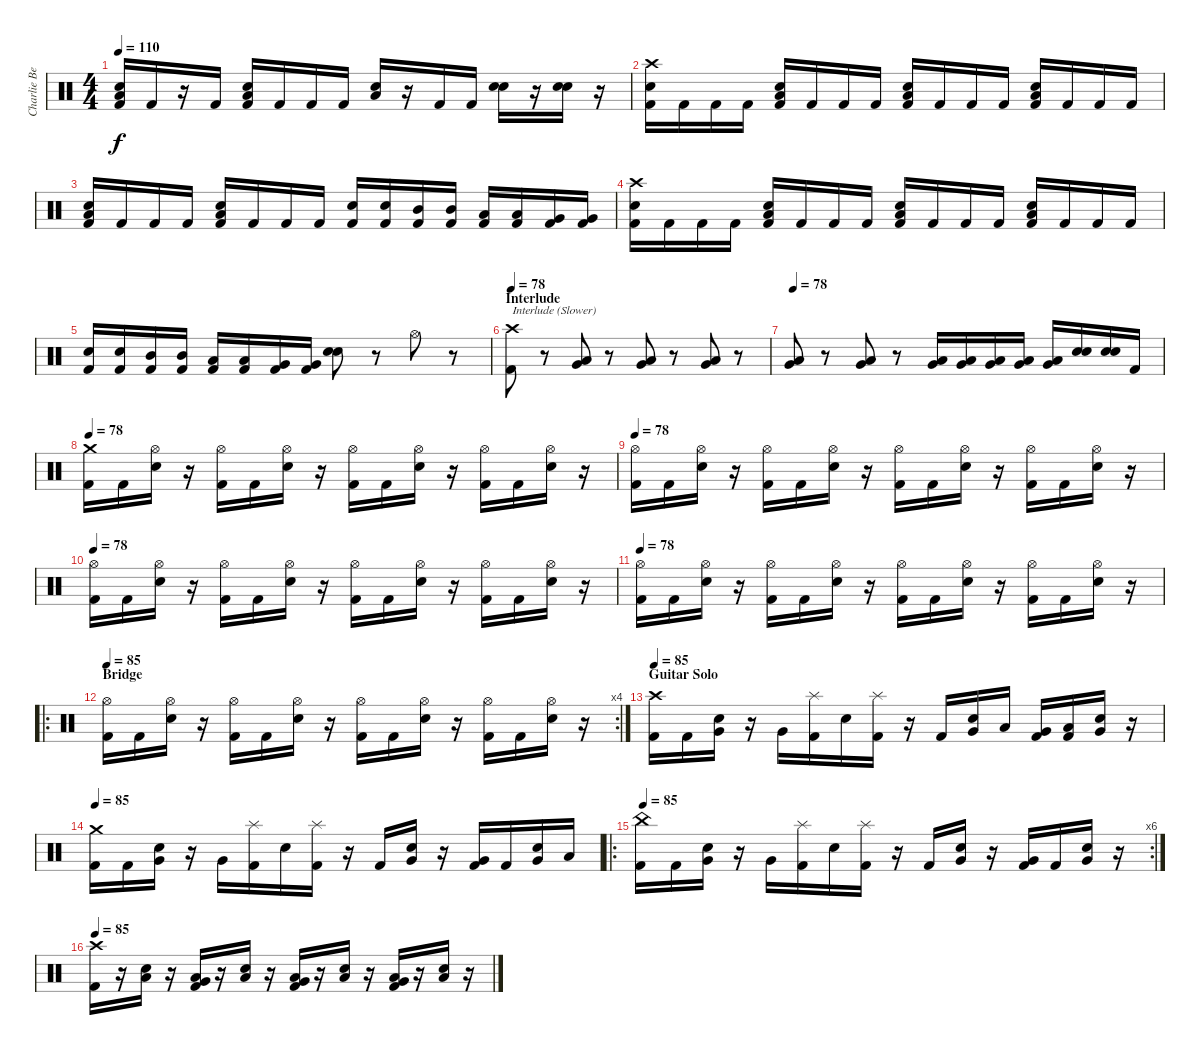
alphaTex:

\track ("Charlie Benante" "Charlie Be") {instrument percussion}
\staff {score}
\articulation defaults
\ts (4 4)
\tempo 110
\clef neutral
\ks c
("Low Floor Tom (hit)" "Electric Snare (hit)" "Kick (hit) 2").16{dy f} "Kick (hit) 2".16 r.16 "Kick (hit) 2".16 ("Low Floor Tom (hit)" "Electric Snare (hit)" "Kick (hit) 2").16 "Kick (hit) 2".16 "Kick (hit) 2".16 "Kick (hit) 2".16 ("Low Floor Tom (hit)" "Electric Snare (hit)").16 r.16 "Kick (hit) 2".16 "Kick (hit) 2".16 ("Snare (hit) 2" "Electric Snare (hit)").16 r.16 ("Snare (hit) 2" "Electric Snare (hit)").16 r.16 |
("Crash high (hit)" "Electric Snare (hit)" "Kick (hit) 2").16 "Kick (hit) 2".16 "Kick (hit) 2".16 "Kick (hit) 2".16 ("Low Floor Tom (hit)" "Electric Snare (hit)" "Kick (hit) 2").16 "Kick (hit) 2".16 "Kick (hit) 2".16 "Kick (hit) 2".16 ("Low Floor Tom (hit)" "Electric Snare (hit)" "Kick (hit) 2").16 "Kick (hit) 2".16 "Kick (hit) 2".16 "Kick (hit) 2".16 ("Low Floor Tom (hit)" "Electric Snare (hit)" "Kick (hit) 2").16 "Kick (hit) 2".16 "Kick (hit) 2".16 "Kick (hit) 2".16 |
("Low Floor Tom (hit)" "Electric Snare (hit)" "Kick (hit) 2").16 "Kick (hit) 2".16 "Kick (hit) 2".16 "Kick (hit) 2".16 ("Low Floor Tom (hit)" "Electric Snare (hit)" "Kick (hit) 2").16 "Kick (hit) 2".16 "Kick (hit) 2".16 "Kick (hit) 2".16 ("Electric Snare (hit)" "Kick (hit) 2").16 ("Electric Snare (hit)" "Kick (hit) 2").16 ("Mid Tom (hit)" "Kick (hit) 2").16 ("Mid Tom (hit)" "Kick (hit) 2").16 ("Low Tom (hit)" "Kick (hit) 2").16 ("Low Tom (hit)" "Kick (hit) 2").16 ("Very Low Tom (hit)" "Kick (hit) 2").16 ("Very Low Tom (hit)" "Kick (hit) 2").16 |
("Crash high (hit)" "Electric Snare (hit)" "Kick (hit) 2").16 "Kick (hit) 2".16 "Kick (hit) 2".16 "Kick (hit) 2".16 ("Low Floor Tom (hit)" "Electric Snare (hit)" "Kick (hit) 2").16 "Kick (hit) 2".16 "Kick (hit) 2".16 "Kick (hit) 2".16 ("Low Floor Tom (hit)" "Electric Snare (hit)" "Kick (hit) 2").16 "Kick (hit) 2".16 "Kick (hit) 2".16 "Kick (hit) 2".16 ("Low Floor Tom (hit)" "Electric Snare (hit)" "Kick (hit) 2").16 "Kick (hit) 2".16 "Kick (hit) 2".16 "Kick (hit) 2".16 |
("Electric Snare (hit)" "Kick (hit) 2").16 ("Electric Snare (hit)" "Kick (hit) 2").16 ("Mid Tom (hit)" "Kick (hit) 2").16 ("Mid Tom (hit)" "Kick (hit) 2").16 ("Low Tom (hit)" "Kick (hit) 2").16 ("Low Tom (hit)" "Kick (hit) 2").16 ("Very Low Tom (hit)" "Kick (hit) 2").16 ("Very Low Tom (hit)" "Kick (hit) 2").16 ("Snare (hit) 2" "Electric Snare (hit)").8 r.8 "Hi-Hat (open)".8 r.8 |
\section ("" "Interlude")
\tempo 78
("Crash high (hit)" "Kick (hit) 2").8{txt "Interlude (Slower)"} r.8 ("Very Low Tom (hit)" "Low Floor Tom (hit)").8 r.8 ("Very Low Tom (hit)" "Low Floor Tom (hit)").8 r.8 ("Very Low Tom (hit)" "Low Floor Tom (hit)").8 r.8 |
\tempo 78
("Very Low Tom (hit)" "Low Floor Tom (hit)").8 r.8 ("Very Low Tom (hit)" "Low Floor Tom (hit)").8 r.8 ("Very Low Tom (hit)" "Low Floor Tom (hit)").16 ("Very Low Tom (hit)" "Low Floor Tom (hit)").16 ("Very Low Tom (hit)" "Low Floor Tom (hit)").16 ("Very Low Tom (hit)" "Low Floor Tom (hit)").16 ("Very Low Tom (hit)" "Low Floor Tom (hit)").16 ("Snare (hit) 2" "Electric Snare (hit)").16 ("Snare (hit) 2" "Electric Snare (hit)").16 "Kick (hit) 2".16 |
\tempo 78
("Crash medium (hit)" "Kick (hit) 2").16 "Kick (hit) 2".16 ("Hi-Hat (open)" "Electric Snare (hit)").16 r.16 ("Hi-Hat (open)" "Kick (hit) 2").16 "Kick (hit) 2".16 ("Hi-Hat (open)" "Electric Snare (hit)").16 r.16 ("Hi-Hat (open)" "Kick (hit) 2").16 "Kick (hit) 2".16 ("Hi-Hat (open)" "Electric Snare (hit)").16 r.16 ("Hi-Hat (open)" "Kick (hit) 2").16 "Kick (hit) 2".16 ("Hi-Hat (open)" "Electric Snare (hit)").16 r.16 |
\tempo 78
("Hi-Hat (open)" "Kick (hit) 2").16 "Kick (hit) 2".16 ("Hi-Hat (open)" "Electric Snare (hit)").16 r.16 ("Hi-Hat (open)" "Kick (hit) 2").16 "Kick (hit) 2".16 ("Hi-Hat (open)" "Electric Snare (hit)").16 r.16 ("Hi-Hat (open)" "Kick (hit) 2").16 "Kick (hit) 2".16 ("Hi-Hat (open)" "Electric Snare (hit)").16 r.16 ("Hi-Hat (open)" "Kick (hit) 2").16 "Kick (hit) 2".16 ("Hi-Hat (open)" "Electric Snare (hit)").16 r.16 |
\tempo 78
("Hi-Hat (open)" "Kick (hit) 2").16 "Kick (hit) 2".16 ("Hi-Hat (open)" "Electric Snare (hit)").16 r.16 ("Hi-Hat (open)" "Kick (hit) 2").16 "Kick (hit) 2".16 ("Hi-Hat (open)" "Electric Snare (hit)").16 r.16 ("Hi-Hat (open)" "Kick (hit) 2").16 "Kick (hit) 2".16 ("Hi-Hat (open)" "Electric Snare (hit)").16 r.16 ("Hi-Hat (open)" "Kick (hit) 2").16 "Kick (hit) 2".16 ("Hi-Hat (open)" "Electric Snare (hit)").16 r.16 |
\tempo 78
("Hi-Hat (open)" "Kick (hit) 2").16 "Kick (hit) 2".16 ("Hi-Hat (open)" "Electric Snare (hit)").16 r.16 ("Hi-Hat (open)" "Kick (hit) 2").16 "Kick (hit) 2".16 ("Hi-Hat (open)" "Electric Snare (hit)").16 r.16 ("Hi-Hat (open)" "Kick (hit) 2").16 "Kick (hit) 2".16 ("Hi-Hat (open)" "Electric Snare (hit)").16 r.16 ("Hi-Hat (open)" "Kick (hit) 2").16 "Kick (hit) 2".16 ("Hi-Hat (open)" "Electric Snare (hit)").16 r.16 |
\ro
\rc 4
\section ("" "Bridge")
\tempo 85
("Hi-Hat (open)" "Kick (hit) 2").16 "Kick (hit) 2".16 ("Hi-Hat (open)" "Electric Snare (hit)").16 r.16 ("Hi-Hat (open)" "Kick (hit) 2").16 "Kick (hit) 2".16 ("Hi-Hat (open)" "Electric Snare (hit)").16 r.16 ("Hi-Hat (open)" "Kick (hit) 2").16 "Kick (hit) 2".16 ("Hi-Hat (open)" "Electric Snare (hit)").16 r.16 ("Hi-Hat (open)" "Kick (hit) 2").16 "Kick (hit) 2".16 ("Hi-Hat (open)" "Electric Snare (hit)").16 r.16 |
\section ("" "Guitar Solo")
\tempo 85
("Crash high (hit)" "Kick (hit) 2").16 "Kick (hit) 2".16 ("Very Low Tom (hit)" "Electric Snare (hit)").16 r.16 "Very Low Tom (hit)".16 ("Splash (hit)" "Kick (hit) 2").16 "Electric Snare (hit)".16 ("Splash (hit)" "Kick (hit) 2").16 r.16 "Kick (hit) 2".16 ("Very Low Tom (hit)" "Electric Snare (hit)").16 "Low Floor Tom (hit)".16 ("Very Low Tom (hit)" "Kick (hit) 2").16 ("Low Floor Tom (hit)" "Kick (hit) 2").16 ("Very Low Tom (hit)" "Electric Snare (hit)").16 r.16 |
\tempo 85
("Crash medium (hit)" "Kick (hit) 2").16 "Kick (hit) 2".16 ("Very Low Tom (hit)" "Electric Snare (hit)").16 r.16 "Very Low Tom (hit)".16 ("Splash (hit)" "Kick (hit) 2").16 "Electric Snare (hit)".16 ("Splash (hit)" "Kick (hit) 2").16 r.16 "Kick (hit) 2".16 ("Very Low Tom (hit)" "Electric Snare (hit)").16 r.16 ("Very Low Tom (hit)" "Kick (hit) 2").16 "Kick (hit) 2".16 ("Very Low Tom (hit)" "Electric Snare (hit)").16 "Low Floor Tom (hit)".16 |
\ro
\rc 6
\tempo 85
("China (hit)" "Kick (hit) 2").16 "Kick (hit) 2".16 ("Very Low Tom (hit)" "Electric Snare (hit)").16 r.16 "Very Low Tom (hit)".16 ("Splash (hit)" "Kick (hit) 2").16 "Electric Snare (hit)".16 ("Splash (hit)" "Kick (hit) 2").16 r.16 "Kick (hit) 2".16 ("Very Low Tom (hit)" "Electric Snare (hit)").16 r.16 ("Very Low Tom (hit)" "Kick (hit) 2").16 "Kick (hit) 2".16 ("Very Low Tom (hit)" "Electric Snare (hit)").16 r.16 |
\tempo 85
("Crash high (hit)" "Kick (hit) 2").16 r.16 ("Low Floor Tom (hit)" "Electric Snare (hit)").16 r.16 ("Low Floor Tom (hit)" "Very Low Tom (hit)" "Kick (hit) 2").16 r.16 ("Low Floor Tom (hit)" "Electric Snare (hit)").16 r.16 ("Low Floor Tom (hit)" "Very Low Tom (hit)" "Kick (hit) 2").16 r.16 ("Low Floor Tom (hit)" "Electric Snare (hit)").16 r.16 ("Low Floor Tom (hit)" "Very Low Tom (hit)" "Kick (hit) 2").16 r.16 ("Low Floor Tom (hit)" "Electric Snare (hit)").16 r.16
